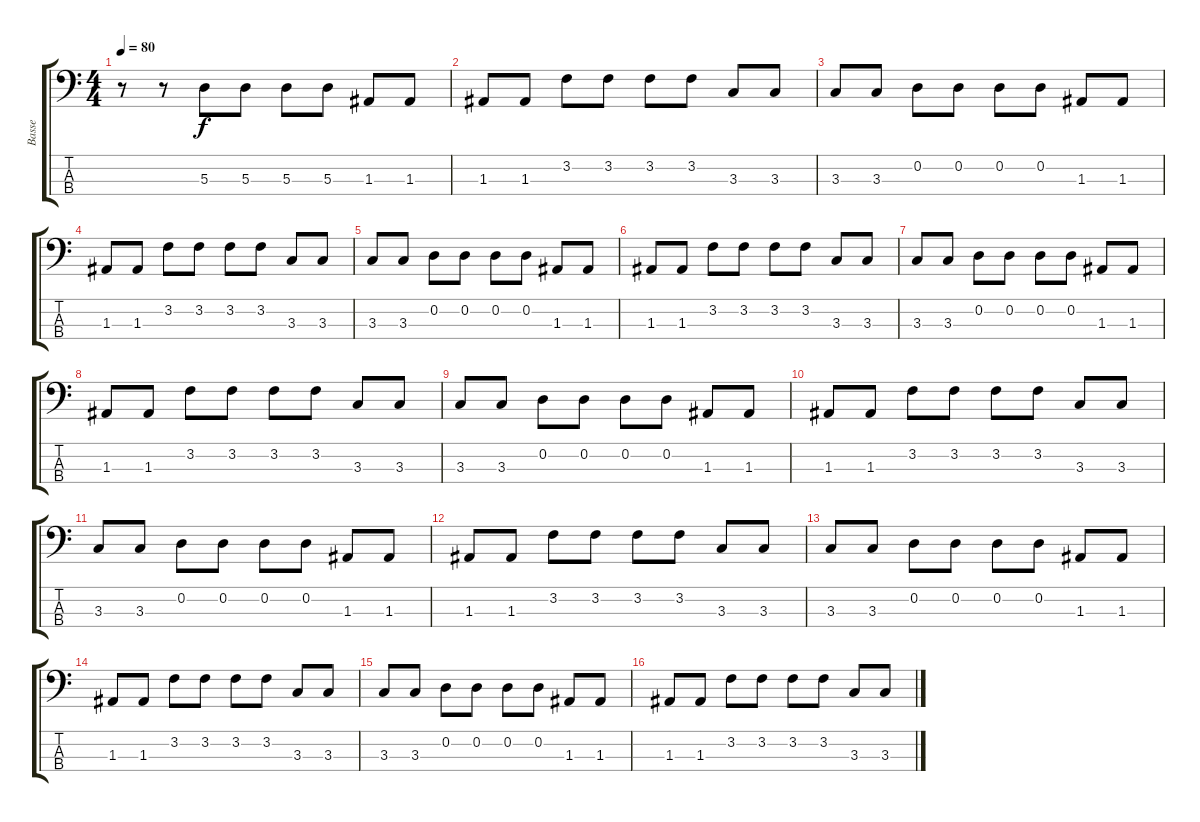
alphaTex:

\track ("Basse" "Basse") {instrument acousticguitarnylon}
\staff {score tabs}
\tuning (G2 D2 A1 E1) {hide}
\ts (4 4)
\tempo 80
\clef f4
\ks c
r.8{dy f} r.8 5.3.8 5.3.8 5.3.8 5.3.8 1.3.8 1.3.8 |
1.3.8 1.3.8 3.2.8 3.2.8 3.2.8 3.2.8 3.3.8 3.3.8 |
3.3.8 3.3.8 0.2.8 0.2.8 0.2.8 0.2.8 1.3.8 1.3.8 |
1.3.8 1.3.8 3.2.8 3.2.8 3.2.8 3.2.8 3.3.8 3.3.8 |
3.3.8 3.3.8 0.2.8 0.2.8 0.2.8 0.2.8 1.3.8 1.3.8 |
1.3.8 1.3.8 3.2.8 3.2.8 3.2.8 3.2.8 3.3.8 3.3.8 |
3.3.8 3.3.8 0.2.8 0.2.8 0.2.8 0.2.8 1.3.8 1.3.8 |
1.3.8 1.3.8 3.2.8 3.2.8 3.2.8 3.2.8 3.3.8 3.3.8 |
3.3.8 3.3.8 0.2.8 0.2.8 0.2.8 0.2.8 1.3.8 1.3.8 |
1.3.8 1.3.8 3.2.8 3.2.8 3.2.8 3.2.8 3.3.8 3.3.8 |
3.3.8 3.3.8 0.2.8 0.2.8 0.2.8 0.2.8 1.3.8 1.3.8 |
1.3.8 1.3.8 3.2.8 3.2.8 3.2.8 3.2.8 3.3.8 3.3.8 |
3.3.8 3.3.8 0.2.8 0.2.8 0.2.8 0.2.8 1.3.8 1.3.8 |
1.3.8 1.3.8 3.2.8 3.2.8 3.2.8 3.2.8 3.3.8 3.3.8 |
3.3.8 3.3.8 0.2.8 0.2.8 0.2.8 0.2.8 1.3.8 1.3.8 |
1.3.8 1.3.8 3.2.8 3.2.8 3.2.8 3.2.8 3.3.8 3.3.8
